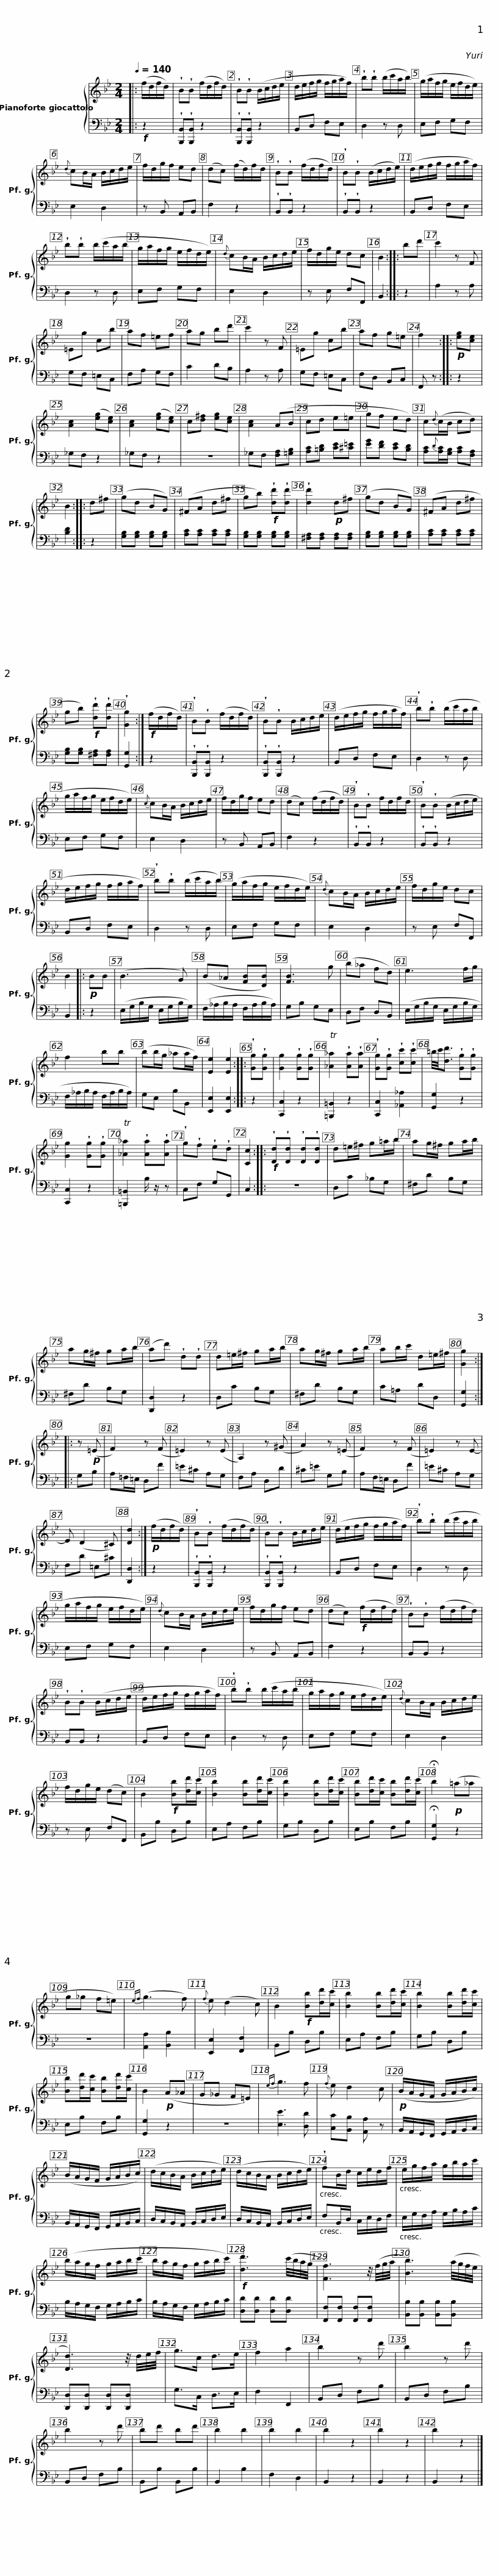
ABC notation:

X:1
%%score { 1 | 2 }
L:1/8
Q:1/4=140
M:2/4
I:linebreak $
K:Bb
V:1 treble
V:2 bass
V:1
|: (f/d/f/d/) | !wedge!B!wedge!B (f/d/f/d/) | !wedge!B!wedge!B (B/c/d/e/ | d/e/f/g/ f/g/a/f/) | !wedge!b!wedge!b (b/c'/a/b/) | %5
 (g/a/f/g/ e/f/d/e/) |${d} cB/A/ B/c/d/e/ | f/d/g/f/ ed | (dc) (f/d/)f/d/ | !wedge!B!wedge!B (f/d/f/d/) | %10
 !wedge!B!wedge!B (B/c/d/e/) | (d/e/f/g/ f/g/a/f/) |$ !wedge!b!wedge!b (b/c'/a/b/ | g/a/f/g/ e/f/d/e/) |{d} cB/A/ B/c/d/e/ | %15
 f/d/g/e/ dc | B2 :: bd' | c'2 z F | =Eg cb |$ %20
 af =ef | ag bd' | c'2 z F | =Eg cb | af g=e | %25
 f2 ::!p! [eg][ce] | [Ac]2 ([eg][ce]) | [Ac]2 ([eg][ce]) | c[d^f] [eg][ce] |$ %30
 [Ac]2 (AB | cd e=e | gf ed) | c{d}(c/B/ cd) | B2 :: %35
 d^f | (gd BG) | (^FA d^f |$ gb)!f! !wedge![dd']!wedge![dd'] | !wedge![dd']2!p! d^f | %40
 (gd BG) | (^FA d^f | gb)!f! !wedge![dd']!wedge![dd'] | !wedge![Gg]2 :|!f! (f/d/f/d/) | %45
 !wedge!B!wedge!B (f/d/f/d/) |$ !wedge!B!wedge!B B/c/d/e/ | (d/e/f/g/ f/g/a/f/) | !wedge!b!wedge!b (b/c'/a/b/ | g/a/f/g/ e/f/d/e/) | %50
{c} cB/A/ B/c/d/e/ | f/d/g/f/ ed |$ (dc) (f/d/f/d/) | !wedge!B!wedge!B f/d/f/d/ | !wedge!B!wedge!B (B/c/d/e/ | %55
 d/e/f/g/ f/g/a/f/) | !wedge!b!wedge!b (b/c'/a/b/) | (g/a/f/g/ e/f/d/e/) |${d} cB/A/ B/c/d/e/ | f/d/g/e/ dc | %60
 B2 |:!p! BB | (B3 G) | (B_A [FB][DB]) | [FB]3 g | %65
 (b_a fd) |$ e3 f/g/ | f2 bb | (bb/g/ _aa/f/) | [Ee]2 [Ee]2 :: %70
 !wedge![Gg]!wedge![Gg] | [Gg]2 !wedge![Gg]!wedge![Gg] | T[_A_a]2 !wedge![Aa]!wedge![Aa] | !wedge![Gg]!wedge![Gg] !wedge![cc']!wedge![cc'] |$ =b/4c'/4[dd']3/2 !wedge![Gg]!wedge![Gg] | %75
 [Gg]2 !wedge![Gg]!wedge![Gg] | T[_A_a]2 !wedge![Aa]!wedge![Aa] | !wedge!g!wedge!f !wedge!e!wedge!d | [Cc]2 ::!f! !wedge![Dd]!wedge![Dd] !wedge![Dd]!wedge![Dd] | %80
 d=e/^f/ g=a/b/ | ag/^f/ ga/b/ |$ ag/^f/ ga/b/ | (ad') !wedge!d!wedge!d | d=e/^f/ ga/b/ | %85
 ag/^f/ ga/b/ | ab/c'/ d=e/^f/ | [Gg]2 :: z!p! (=E |$ F2) z (F | %90
 =E2) z (E | A,2) z (^G | A2) z (=E | F2) z (F | =E2) z E- | %95
 E (D2 ^C) |$ [Dd]2 :|!p! (f/d/f/d/) | !wedge!B!wedge!B (f/d/f/d/) | !wedge!B!wedge!B B/c/d/e/ | %100
 (d/e/f/g/ f/g/a/f/) | !wedge!b!wedge!b (b/c'/a/b/ | g/a/f/g/ e/f/d/e/) |${d} cB/A/ B/c/d/e/ | f/d/g/f/ ed | %105
 (dc)!f! (f/d/f/d/) | !wedge!B!wedge!B (f/d/f/d/) | !wedge!B!wedge!B (B/c/d/e/ | d/e/f/g/ f/g/a/f/) |$ !wedge!b!wedge!b (b/c'/a/b/ | %110
 g/a/f/g/ e/f/d/e/) |{d} cB/A/ B/c/d/e/ | f/d/g/e/ (dc) | B2!f! [Bb][dd']/[cc']/ | [Bb]2 [Bb][dd']/[cc']/ |$ %115
 [Bb]2 [Bb][dd']/[cc']/ | [Bb][dd']/[cc']/ [Bb][dd']/[cc']/ | !fermata!b2!p! (=a_a | g_g f=e) |{ef} (g3 f) | %120
{f} e (d2 c) | B2!f! [Bb][dd']/[cc']/ |$ [Bb]2 [Bb][dd']/[cc']/ | [Bb]2 [Bb][dd']/[cc']/ | [Bb][dd']/[cc']/ [Bb][dd']/[cc']/ | %125
 B2!p! (A_A | G_G F=E) |{ef} g3 f |{f} e d2 c |$!p! (B/A/G/F/ G/A/B/c/) | %130
 (B/A/G/F/ G/A/B/c/) | (d/c/B/A/ B/c/d/e/) | (d/c/B/A/ B/c/d/e/) | !wedge!fB/d/ c/e/d/f/ | e/g/f/a/ g/b/a/c'/ |$ %135
 (b/a/g/f/ g/a/b/c'/ | b/a/g/f/ g/a/b/c'/) |!f! [dd']3 (c'/4b/4a/4g/4 | [Ff]3) z/4 (f/4g/4a/4 | [Bb]3) (a/4g/4f/4e/4 |$ %140
 [Dd]3) z/4 d/4e/4f/4 | g>c d>e | f2 a2 | b2 z d' | b2 z d' | %145
 b2 z d' | bd' bd' | b2 b2 | b2 b2 | b2 z2 |$ %150
 b2 z2 | b2 z2 |] %152
V:2
|:!f! z2 | !wedge![B,,,B,,]!wedge![B,,,B,,] z2 | !wedge![B,,,B,,]!wedge![B,,,B,,] z2 | B,,D, F,E, | D,2 z D, | %5
 E,F, G,F, |$ E,2 D,2 | z B,, A,,B,, | F,2 z2 | !wedge!B,,!wedge!B,, z2 | %10
 !wedge!B,,!wedge!B,, z2 | B,,D, F,E, |$ D,2 z D, | E,F, G,F, | E,2 D,2 | %15
 z E, F,F,, | B,,2 :: z2 | A,2 z A, | G,F, =E,C, |$ %20
 F,A, G,F, | C2 DB, | A,2 z A, | G,F, =E,C, | F,D, B,,C, | %25
 F,, z :: z2 | _G,F, z2 | _G,F, z2 | z4 |$ %30
 _G,F, [F,A,][=G,B,] | [A,C][=B,D] [CE][^C=E] | [EG][DF] [CE][B,D] | [A,C]{D}[A,C]/[G,B,]/ [A,C][F,A,] | [B,D]2 :: %35
 z2 | [G,B,][G,B,] [G,B,][G,B,] | [A,C][A,C] [A,C][A,C] |$ [G,B,][G,B,] [G,B,][G,B,] | [^F,A,][F,A,] [F,A,][F,A,] | %40
 [G,B,][G,B,] [G,B,][G,B,] | [A,C][A,C] [A,C][A,C] | [G,B,][G,B,] [^F,A,][F,A,] | [G,,G,]2 :| z2 | %45
 !wedge![B,,,B,,]!wedge![B,,,B,,] z2 |$ !wedge![B,,,B,,]!wedge![B,,,B,,] z2 | B,,D, F,E, | D,2 z D, | E,F, G,F, | %50
 E,2 D,2 | z B,, A,,B,, |$ F,2 z2 | !wedge!B,,!wedge!B,, z2 | !wedge!B,,!wedge!B,, z2 | %55
 B,,D, F,E, | D,2 z D, | E,F, G,F, |$ E,2 D,2 | z E, F,F,, | %60
 B,,2 |: z2 | (E,/G,/B,/G,/ E,/G,/B,/G,/) | (F,/_A,/B,/A,/ F,/A,/B,/A,/) | G,B, G,E, | %65
 D,F, D,B,, |$ (E,/G,/B,/G,/ E,/G,/B,/G,/ | F,/_A,/B,/A,/ F,/A,/B,/A,/) | G,E, B,B,, | [E,,E,]2 [E,,E,]2 :: %70
 z2 | [C,,C,]2 z2 | [=B,,,=B,,]2 z2 | [C,,C,]2 [_A,,_A,]2 |$ [G,,G,]2 z2 | %75
 [C,,C,]2 z2 | [=B,,,=B,,]2 B,/ z/ z | C,F, G,G,, | C,2 :: z4 | %80
 D,C _B,G, | ^F,D B,G, |$ ^F,D B,G, | [D,,D,]2 z2 | D,C B,G, | %85
 ^F,D B,G, | C=A, DD, | [G,,G,]2 :: G,B, |$ A,=F,/=E,/ D,F | %90
 =E^C A,G, | F,A, D,D | ^C=E G,B, | A,F,/=E,/ D,F | =E^C A,G, | %95
 F,D =E,^C |$ [D,,D,]2 :| z2 | !wedge![B,,,B,,]!wedge![B,,,B,,] z2 | !wedge![B,,,B,,]!wedge![B,,,B,,] z2 | %100
 B,,D, F,E, | D,2 z D, | E,F, G,F, |$ E,2 D,2 | z B,, A,,B,, | %105
 F,2 z2 | B,,B,, z2 | B,,B,, z2 | B,,D, F,E, |$ D,2 z D, | %110
 E,F, G,F, | E,2 D,2 | z E, F,F,, | B,,B, D,B, | E,A, F,B, |$ %115
 G,B, D,B, | E,B, F,B, | !fermata![G,,G,]2 z2 | z4 | [A,,A,]2 [B,,B,]2 | %120
 [E,,E,]2 [F,,F,]2 | B,,B, D,B, |$ E,A, F,B, | G,B, D,B, | E,B, F,B, | %125
 [G,,G,]2 z2 | z4 | [E,E]3 [D,D] | [C,C][B,,B,] [A,,A,] z |$ B,,/A,,/G,,/F,,/ G,,/A,,/B,,/C,/ | %130
 B,,/A,,/G,,/F,,/ G,,/A,,/B,,/C,/ | D,/C,/B,,/A,,/ B,,/C,/D,/E,/ | D,/C,/B,,/A,,/ B,,/C,/D,/E,/ | F,B,,/D,/ C,/E,/D,/F,/ | E,/G,/F,/A,/ G,/B,/A,/C/ |$ %135
 B,/A,/G,/F,/ G,/A,/B,/C/ | B,/A,/G,/F,/ G,/A,/B,/C/ | [D,D][D,D] [D,D][D,D] | [F,,F,][F,,F,] [F,,F,][F,,F,] | [B,,B,][B,,B,] [B,,B,][B,,B,] |$ %140
 [D,,D,][D,,D,] [D,,D,][D,,D,] | G,>C, D,>E, | F,2 F,,2 | B,,D, F,B, | B,,D, F,B, | %145
 B,,D, F,B, | B,,B, B,,B, | B,,2 B,2 | F,2 D,2 | B,,2 z2 |$ %150
 B,,2 z2 | B,,2 z2 |] %152
